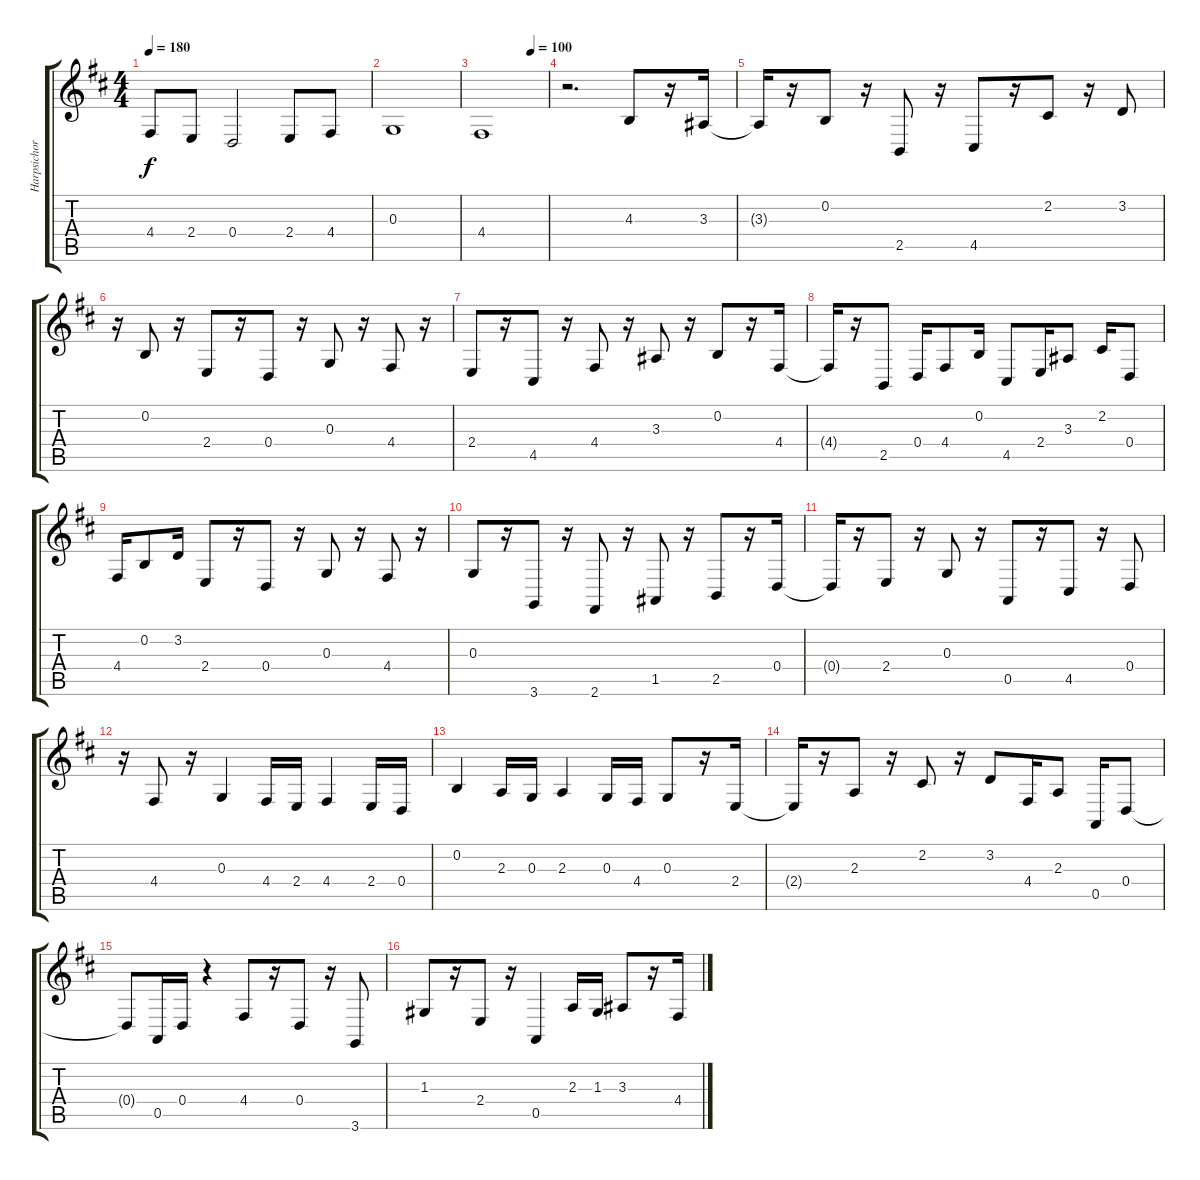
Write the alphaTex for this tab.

\track ("Harpsichord LH" "Harpsichor") {instrument harpsichord}
\staff {score tabs}
\tuning (E4 B3 G3 D3 A2 E2) {hide}
\ts (4 4)
\tempo 180
\clef g2
\ks bminor
4.4.8{dy f} 2.4.8 0.4.2 2.4.8 4.4.8 |
0.3.1 |
\tempo (100 0.75)
4.4.1 |
r.2{d} 4.3.8 r.16 3.3.16 |
3.3{t}.16 r.16 0.2.8 r.16 2.5.8 r.16 4.5.8 r.16 2.2.8 r.16 3.2.8 |
r.16 0.2.8 r.16 2.4.8 r.16 0.4.8 r.16 0.3.8 r.16 4.4.8 r.16 |
2.4.8 r.16 4.5.8 r.16 4.4.8 r.16 3.3.8 r.16 0.2.8 r.16 4.4.16 |
4.4{t}.16 r.16 2.5.8 0.4.16 4.4.8 0.2.16 4.5.8 2.4.16 3.3.8 2.2.16 0.4.8 |
4.4.16 0.2.8 3.2.16 2.4.8 r.16 0.4.8 r.16 0.3.8 r.16 4.4.8 r.16 |
0.3.8 r.16 3.6.8 r.16 2.6.8 r.16 1.5.8 r.16 2.5.8 r.16 0.4.16 |
0.4{t}.16 r.16 2.4.8 r.16 0.3.8 r.16 0.5.8 r.16 4.5.8 r.16 0.4.8 |
r.16 4.4.8 r.16 0.3.4 4.4.16 2.4.16 4.4.4 2.4.16 0.4.16 |
0.2.4 2.3.16 0.3.16 2.3.4 0.3.16 4.4.16 0.3.8 r.16 2.4.16 |
2.4{t}.16 r.16 2.3.8 r.16 2.2.8 r.16 3.2.8 4.4.16 2.3.8 0.5.16 0.4.8 |
0.4{t}.8 0.5.16 0.4.16 r.4 4.4.8 r.16 0.4.8 r.16 3.6.8 |
1.3.8 r.16 2.4.8 r.16 0.5.4 2.3.16 1.3.16 3.3.8 r.16 4.4.16
